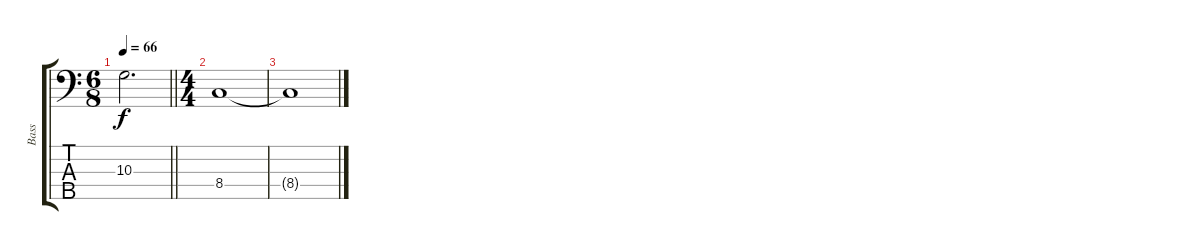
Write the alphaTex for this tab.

\track ("Bass" "Bass") {instrument electricbassfinger}
\staff {score tabs}
\tuning (G2 D2 A1 E1 B0) {hide}
\ts (6 8)
\tempo 66
\clef f4
\barLineRight lightlight
\ks c
10.3.2{d dy f} |
\ts (4 4)
8.4.1 |
8.4{t}.1
